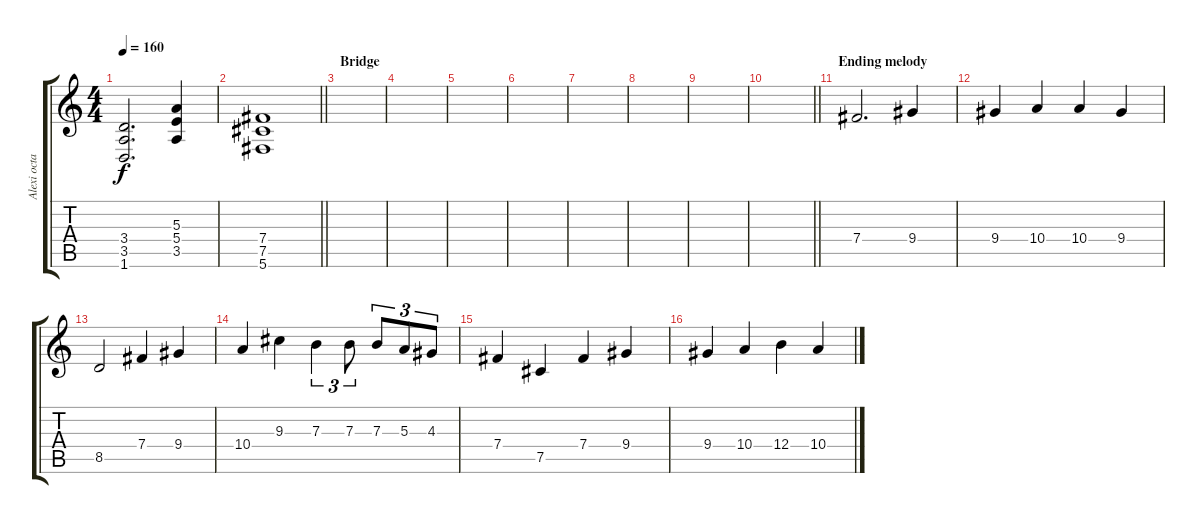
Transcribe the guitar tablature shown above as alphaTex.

\track ("Alexi octave fills" "Alexi octa") {instrument distortionguitar}
\staff {score tabs}
\tuning (Db4 Ab3 E3 B2 Gb2 Db2) {hide}
\ts (4 4)
\tempo 160
\clef g2
\ks c
(3.4 3.5 1.6).2{d dy f} (5.3 5.4 3.5).4 |
\barLineRight lightlight
(7.4 7.5 5.6).1 |
\section ("" "Bridge")
|
|
|
|
|
|
|
\barLineRight lightlight
|
\section ("" "Ending melody")
7.4.2{d} 9.4.4 |
9.4.4 10.4.4 10.4.4 9.4.4 |
8.5.2 7.4.4 9.4.4 |
10.4.4 9.3.4 7.3.4{tu (3 2)} 7.3.8{tu (3 2)} 7.3.8{tu (3 2)} 5.3.8{tu (3 2)} 4.3.8{tu (3 2)} |
7.4.4 7.5.4 7.4.4 9.4.4 |
9.4.4 10.4.4 12.4.4 10.4.4
